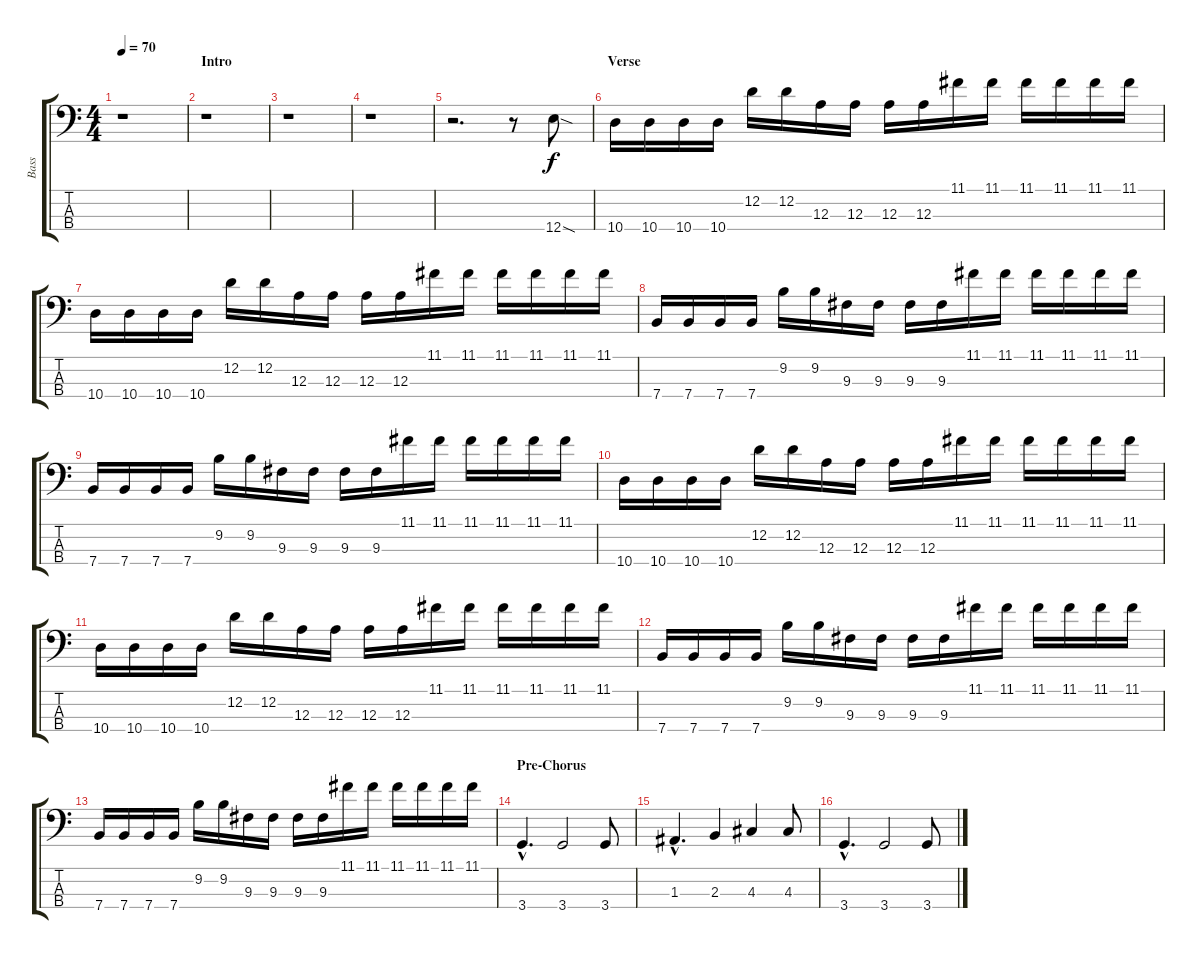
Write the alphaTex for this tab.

\track ("Bass" "Bass") {instrument electricbassfinger}
\staff {score tabs}
\tuning (G2 D2 A1 E1) {hide}
\ts (4 4)
\tempo 70
\clef f4
\ks c
r.1{dy f instrument electricbassfinger} |
\section ("" "Intro")
r.1 |
r.1 |
r.1 |
r.2{d} r.8 12.4{sod}.8 |
\section ("" "Verse")
10.4.16 10.4.16 10.4.16 10.4.16 12.2.16 12.2.16 12.3.16 12.3.16 12.3.16 12.3.16 11.1.16 11.1.16 11.1.16 11.1.16 11.1.16 11.1.16 |
10.4.16 10.4.16 10.4.16 10.4.16 12.2.16 12.2.16 12.3.16 12.3.16 12.3.16 12.3.16 11.1.16 11.1.16 11.1.16 11.1.16 11.1.16 11.1.16 |
7.4.16 7.4.16 7.4.16 7.4.16 9.2.16 9.2.16 9.3.16 9.3.16 9.3.16 9.3.16 11.1.16 11.1.16 11.1.16 11.1.16 11.1.16 11.1.16 |
7.4.16 7.4.16 7.4.16 7.4.16 9.2.16 9.2.16 9.3.16 9.3.16 9.3.16 9.3.16 11.1.16 11.1.16 11.1.16 11.1.16 11.1.16 11.1.16 |
10.4.16 10.4.16 10.4.16 10.4.16 12.2.16 12.2.16 12.3.16 12.3.16 12.3.16 12.3.16 11.1.16 11.1.16 11.1.16 11.1.16 11.1.16 11.1.16 |
10.4.16 10.4.16 10.4.16 10.4.16 12.2.16 12.2.16 12.3.16 12.3.16 12.3.16 12.3.16 11.1.16 11.1.16 11.1.16 11.1.16 11.1.16 11.1.16 |
7.4.16 7.4.16 7.4.16 7.4.16 9.2.16 9.2.16 9.3.16 9.3.16 9.3.16 9.3.16 11.1.16 11.1.16 11.1.16 11.1.16 11.1.16 11.1.16 |
7.4.16 7.4.16 7.4.16 7.4.16 9.2.16 9.2.16 9.3.16 9.3.16 9.3.16 9.3.16 11.1.16 11.1.16 11.1.16 11.1.16 11.1.16 11.1.16 |
\section ("" "Pre-Chorus")
3.4{hac}.4{d} 3.4.2 3.4.8 |
1.3{hac}.4{d} 2.3.4 4.3.4 4.3.8 |
3.4{hac}.4{d} 3.4.2 3.4.8
